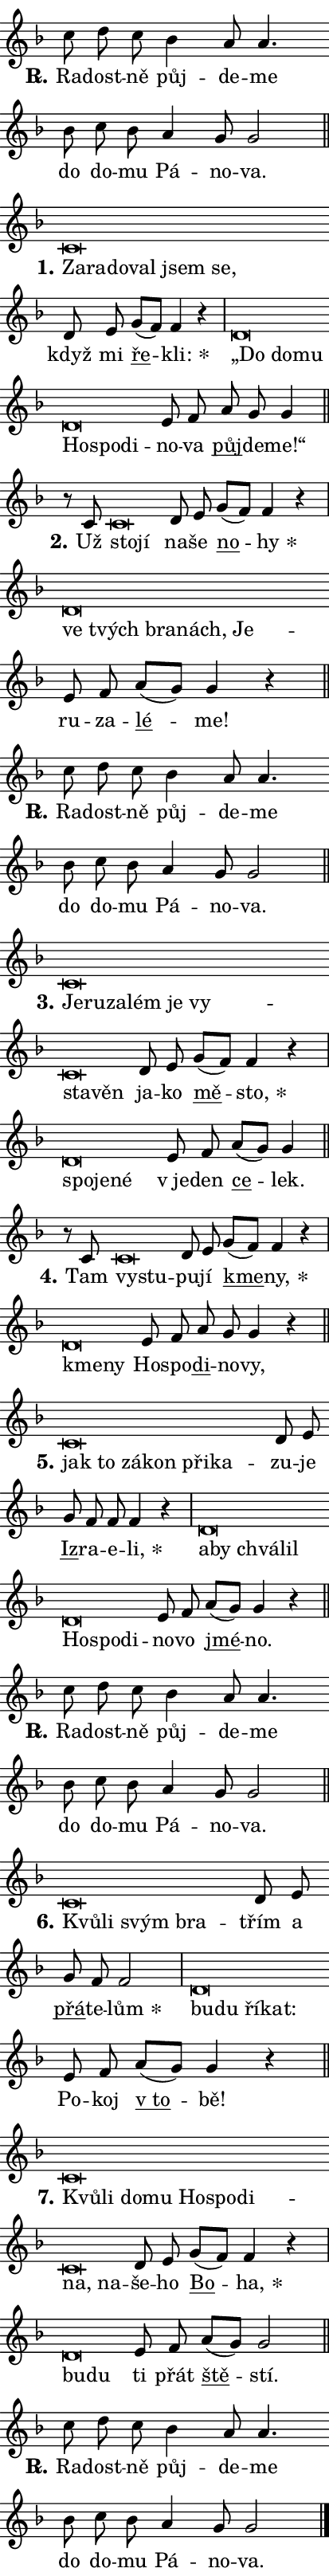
\version "2.22.1"
\header { tagline = "" }
\paper {
  indent = 0\cm
  top-margin = 0\cm
  right-margin = 0\cm
  bottom-margin = 0\cm
  left-margin = 0\cm
  paper-width = 7\cm
  page-breaking = #ly:one-page-breaking
  system-system-spacing.basic-distance = #11
  score-system-spacing.basic-distance = #11.3
  ragged-last = ##f
}


%% Author: Thomas Morley
%% https://lists.gnu.org/archive/html/lilypond-user/2020-05/msg00002.html
#(define (line-position grob)
"Returns position of @var[grob} in current system:
   @code{'start}, if at first time-step
   @code{'end}, if at last time-step
   @code{'middle} otherwise
"
  (let* ((col (ly:item-get-column grob))
         (ln (ly:grob-object col 'left-neighbor))
         (rn (ly:grob-object col 'right-neighbor))
         (col-to-check-left (if (ly:grob? ln) ln col))
         (col-to-check-right (if (ly:grob? rn) rn col))
         (break-dir-left
           (and
             (ly:grob-property col-to-check-left 'non-musical #f)
             (ly:item-break-dir col-to-check-left)))
         (break-dir-right
           (and
             (ly:grob-property col-to-check-right 'non-musical #f)
             (ly:item-break-dir col-to-check-right))))
        (cond ((eqv? 1 break-dir-left) 'start)
              ((eqv? -1 break-dir-right) 'end)
              (else 'middle))))

#(define (tranparent-at-line-position vctor)
  (lambda (grob)
  "Relying on @code{line-position} select the relevant enry from @var{vctor}.
Used to determine transparency,"
    (case (line-position grob)
      ((end) (not (vector-ref vctor 0)))
      ((middle) (not (vector-ref vctor 1)))
      ((start) (not (vector-ref vctor 2))))))

noteHeadBreakVisibility =
#(define-music-function (break-visibility)(vector?)
"Makes @code{NoteHead}s transparent relying on @var{break-visibility}"
#{
  \override NoteHead.transparent =
    #(tranparent-at-line-position break-visibility)
#})

#(define delete-ledgers-for-transparent-note-heads
  (lambda (grob)
    "Reads whether a @code{NoteHead} is transparent.
If so this @code{NoteHead} is removed from @code{'note-heads} from
@var{grob}, which is supposed to be @code{LedgerLineSpanner}.
As a result ledgers are not printed for this @code{NoteHead}"
    (let* ((nhds-array (ly:grob-object grob 'note-heads))
           (nhds-list
             (if (ly:grob-array? nhds-array)
                 (ly:grob-array->list nhds-array)
                 '()))
           ;; Relies on the transparent-property being done before
           ;; Staff.LedgerLineSpanner.after-line-breaking is executed.
           ;; This is fragile ...
           (to-keep
             (remove
               (lambda (nhd)
                 (ly:grob-property nhd 'transparent #f))
               nhds-list)))
      ;; TODO find a better method to iterate over grob-arrays, similiar
      ;; to filter/remove etc for lists
      ;; For now rebuilt from scratch
      (set! (ly:grob-object grob 'note-heads)  '())
      (for-each
        (lambda (nhd)
          (ly:pointer-group-interface::add-grob grob 'note-heads nhd))
        to-keep))))

hideNotes = {
  \noteHeadBreakVisibility #begin-of-line-visible
}
unHideNotes = {
  \noteHeadBreakVisibility #all-visible
}

% work-around for resetting accidentals
% https://lilypond.org/doc/v2.23/Documentation/notation/displaying-rhythms#unmetered-music
cadenzaMeasure = {
  \cadenzaOff
  \partial 1024 s1024
  \cadenzaOn
}

#(define-markup-command (accent layout props text) (markup?)
  "Underline accented syllable"
  (interpret-markup layout props
    #{\markup \override #'(offset . 4.3) \underline { #text }#}))

responsum = \markup \concat {
  "R" \hspace #-1.05 \path #0.1 #'((moveto 0 0.07) (lineto 0.9 0.8)) \hspace #0.05 "."
}

\layout {
    \context {
        \Staff
        \remove "Time_signature_engraver"
        \override LedgerLineSpanner.after-line-breaking = #delete-ledgers-for-transparent-note-heads
    }
    \context {
        \Voice {
            \override NoteHead.output-attributes = #'((class . "notehead"))
            \override Hairpin.height = #0.55
        }
    }
    \context {
        \Lyrics {
            \override StanzaNumber.output-attributes = #'((class . "stanzanumber"))
            \override LyricSpace.minimum-distance = #0.9
            \override LyricText.font-name = #"TeX Gyre Schola"
            \override LyricText.font-size = 1
            \override StanzaNumber.font-name = #"TeX Gyre Schola Bold"
            \override StanzaNumber.font-size = 1
        }
    }
}

% magnetic-lyrics.ily
%
%   written by
%     Jean Abou Samra <jean@abou-samra.fr>
%     Werner Lemberg <wl@gnu.org>
%
%   adapted by
%     Jiri Hon <jiri.hon@gmail.com>
%
% Version 2022-Apr-15

% https://www.mail-archive.com/lilypond-user@gnu.org/msg149350.html

#(define (Left_hyphen_pointer_engraver context)
   "Collect syllable-hyphen-syllable occurrences in lyrics and store
them in properties.  This engraver only looks to the left.  For
example, if the lyrics input is @code{foo -- bar}, it does the
following.

@itemize @bullet
@item
Set the @code{text} property of the @code{LyricHyphen} grob between
@q{foo} and @q{bar} to @code{foo}.

@item
Set the @code{left-hyphen} property of the @code{LyricText} grob with
text @q{foo} to the @code{LyricHyphen} grob between @q{foo} and
@q{bar}.
@end itemize

Use this auxiliary engraver in combination with the
@code{lyric-@/text::@/apply-@/magnetic-@/offset!} hook."
   (let ((hyphen #f)
         (text #f))
     (make-engraver
      (acknowledgers
       ((lyric-syllable-interface engraver grob source-engraver)
        (set! text grob)))
      (end-acknowledgers
       ((lyric-hyphen-interface engraver grob source-engraver)
        ;(when (not (grob::has-interface grob 'lyric-space-interface))
          (set! hyphen grob)));)
      ((stop-translation-timestep engraver)
       (when (and text hyphen)
         (ly:grob-set-object! text 'left-hyphen hyphen))
       (set! text #f)
       (set! hyphen #f)))))

#(define (lyric-text::apply-magnetic-offset! grob)
   "If the space between two syllables is less than the value in
property @code{LyricText@/.details@/.squash-threshold}, move the right
syllable to the left so that it gets concatenated with the left
syllable.

Use this function as a hook for
@code{LyricText@/.after-@/line-@/breaking} if the
@code{Left_@/hyphen_@/pointer_@/engraver} is active."
   (let ((hyphen (ly:grob-object grob 'left-hyphen #f)))
     (when hyphen
       (let ((left-text (ly:spanner-bound hyphen LEFT)))
         (when (grob::has-interface left-text 'lyric-syllable-interface)
           (let* ((common (ly:grob-common-refpoint grob left-text X))
                  (this-x-ext (ly:grob-extent grob common X))
                  (left-x-ext
                   (begin
                     ;; Trigger magnetism for left-text.
                     (ly:grob-property left-text 'after-line-breaking)
                     (ly:grob-extent left-text common X)))
                  ;; `delta` is the gap width between two syllables.
                  (delta (- (interval-start this-x-ext)
                            (interval-end left-x-ext)))
                  (details (ly:grob-property grob 'details))
                  (threshold (assoc-get 'squash-threshold details 0.2)))
             (when (< delta threshold)
               (let* (;; We have to manipulate the input text so that
                      ;; ligatures crossing syllable boundaries are not
                      ;; disabled.  For languages based on the Latin
                      ;; script this is essentially a beautification.
                      ;; However, for non-Western scripts it can be a
                      ;; necessity.
                      (lt (ly:grob-property left-text 'text))
                      (rt (ly:grob-property grob 'text))
                      (is-space (grob::has-interface hyphen 'lyric-space-interface))
                      (space (if is-space " " ""))
                      (space-markup (grob-interpret-markup grob " "))
                      (space-size (interval-length (ly:stencil-extent space-markup X)))
                      (extra-delta (if is-space space-size 0))
                      ;; Append new syllable.
                      (ltrt-space (if (and (string? lt) (string? rt))
                                (string-append lt space rt)
                                (make-concat-markup (list lt space rt))))
                      ;; Right-align `ltrt` to the right side.
                      (ltrt-space-markup (grob-interpret-markup
                               grob
                               (make-translate-markup
                                (cons (interval-length this-x-ext) 0)
                                (make-right-align-markup ltrt-space)))))
                 (begin
                   ;; Don't print `left-text`.
                   (ly:grob-set-property! left-text 'stencil #f)
                   ;; Set text and stencil (which holds all collected
                   ;; syllables so far) and shift it to the left.
                   (ly:grob-set-property! grob 'text ltrt-space)
                   (ly:grob-set-property! grob 'stencil ltrt-space-markup)
                   (ly:grob-translate-axis! grob (- (- delta extra-delta)) X))))))))))


#(define (lyric-hyphen::displace-bounds-first grob)
   ;; Make very sure this callback isn't triggered too early.
   (let ((left (ly:spanner-bound grob LEFT))
         (right (ly:spanner-bound grob RIGHT)))
     (ly:grob-property left 'after-line-breaking)
     (ly:grob-property right 'after-line-breaking)
     (ly:lyric-hyphen::print grob)))

squashThreshold = #0.4

\layout {
  \context {
    \Lyrics
    \consists #Left_hyphen_pointer_engraver
    \override LyricText.after-line-breaking =
      #lyric-text::apply-magnetic-offset!
    \override LyricHyphen.stencil = #lyric-hyphen::displace-bounds-first
    \override LyricText.details.squash-threshold = \squashThreshold
    \override LyricHyphen.minimum-distance = 0
    \override LyricHyphen.minimum-length = \squashThreshold
  }
}

squash = \override LyricText.details.squash-threshold = 9999
unSquash = \override LyricText.details.squash-threshold = \squashThreshold

left = \override LyricText.self-alignment-X = #LEFT
unLeft = \revert LyricText.self-alignment-X

starOffset = #(lambda (grob) 
                (let ((x_offset (ly:self-alignment-interface::aligned-on-x-parent grob)))
                  (if (= x_offset 0) 0 (+ x_offset 1.2))))

star = #(define-music-function (syllable)(string?)
"Append star separator at the end of a syllable"
#{
  \once \override LyricText.X-offset = #starOffset
  \lyricmode { \markup {
    #syllable
    \override #'((font-name . "TeX Gyre Schola Bold")) \hspace #0.2 \lower #0.65 \larger "*"
  } }
#})

starAccent = #(define-music-function (syllable)(string?)
"Append star separator at the end of a syllable and make accent"
#{
  \once \override LyricText.X-offset = #starOffset
  \lyricmode { \markup {
    \accent #syllable
    \override #'((font-name . "TeX Gyre Schola Bold")) \hspace #0.2 \lower #0.65 \larger "*"
  } }
#})

breath = #(define-music-function (syllable)(string?)
"Append breathing indicator at the end of a syllable"
#{
  \lyricmode { \markup { #syllable "+" } }
#})

optionalBreath = #(define-music-function (syllable)(string?)
"Append optional breathing indicator at the end of a syllable"
#{
  \lyricmode { \markup { #syllable "(+)" } }
#})


\score {
    <<
        \new Voice = "melody" { \cadenzaOn \key f \major \relative { c''8 d c bes4 a8 a4. \bar "" bes8 c bes a4 g8 g2 \cadenzaMeasure \bar "||" \break } }
        \new Lyrics \lyricsto "melody" { \lyricmode { \set stanza = \responsum
Ra -- dost -- ně půj -- de -- me do do -- mu Pá -- no -- va. } }
    >>
    \layout {}
}

\score {
    <<
        \new Voice = "melody" { \cadenzaOn \key f \major \relative { c'\breve*1/16 \hideNotes \breve*1/16 \bar "" \breve*1/16 \bar "" \breve*1/16 \bar "" \breve*1/16 \breve*1/16 \bar "" \unHideNotes d8 e \bar "" g[( f)] f4 r \cadenzaMeasure \bar "|" d\breve*1/16 \hideNotes \breve*1/16 \bar "" \breve*1/16 \bar "" \breve*1/16 \bar "" \breve*1/16 \breve*1/16 \bar "" \unHideNotes e8 f \bar "" a g g4 \cadenzaMeasure \bar "||" \break } }
        \new Lyrics \lyricsto "melody" { \lyricmode { \set stanza = "1."
\left Za -- \squash ra -- do -- val jsem se, \unLeft \unSquash když mi \markup \accent ře -- \star kli: \left „Do \squash do -- mu Ho -- spo -- di -- \unLeft \unSquash no -- va \markup \accent půj -- de -- me!“ } }
    >>
    \layout {}
}

\score {
    <<
        \new Voice = "melody" { \cadenzaOn \key f \major \relative { r8 c'8 c\breve*1/16 \hideNotes \breve*1/16 \bar "" \unHideNotes d8 e \bar "" g[( f)] f4 r \cadenzaMeasure \bar "|" d\breve*1/16 \hideNotes \breve*1/16 \bar "" \breve*1/16 \bar "" \breve*1/16 \breve*1/16 \bar "" \unHideNotes e8 f \bar "" a[( g)] g4 r \cadenzaMeasure \bar "||" \break } }
        \new Lyrics \lyricsto "melody" { \lyricmode { \set stanza = "2."
Už \left sto -- \squash jí \unLeft \unSquash na -- še \markup \accent no -- \star hy \left ve \squash tvých bra -- nách, Je -- \unLeft \unSquash ru -- za -- \markup \accent lé -- me! } }
    >>
    \layout {}
}

\score {
    <<
        \new Voice = "melody" { \cadenzaOn \key f \major \relative { c''8 d c bes4 a8 a4. \bar "" bes8 c bes a4 g8 g2 \cadenzaMeasure \bar "||" \break } }
        \new Lyrics \lyricsto "melody" { \lyricmode { \set stanza = \responsum
Ra -- dost -- ně půj -- de -- me do do -- mu Pá -- no -- va. } }
    >>
    \layout {}
}

\score {
    <<
        \new Voice = "melody" { \cadenzaOn \key f \major \relative { c'\breve*1/16 \hideNotes \breve*1/16 \bar "" \breve*1/16 \bar "" \breve*1/16 \bar "" \breve*1/16 \bar "" \breve*1/16 \bar "" \breve*1/16 \breve*1/16 \bar "" \unHideNotes d8 e \bar "" g[( f)] f4 r \cadenzaMeasure \bar "|" d\breve*1/16 \hideNotes \breve*1/16 \breve*1/16 \bar "" \unHideNotes e8 f \bar "" a[( g)] g4 \cadenzaMeasure \bar "||" \break } }
        \new Lyrics \lyricsto "melody" { \lyricmode { \set stanza = "3."
\left Je -- \squash ru -- za -- lém je vy -- sta -- věn \unLeft \unSquash ja -- ko \markup \accent mě -- \star sto, \left spo -- \squash je -- né \unLeft \unSquash "v je" -- den \markup \accent ce -- lek. } }
    >>
    \layout {}
}

\score {
    <<
        \new Voice = "melody" { \cadenzaOn \key f \major \relative { r8 c'8 c\breve*1/16 \hideNotes \breve*1/16 \bar "" \unHideNotes d8 e \bar "" g[( f)] f4 r \cadenzaMeasure \bar "|" d\breve*1/16 \hideNotes \breve*1/16 \bar "" \unHideNotes e8 f \bar "" a g g4 r \cadenzaMeasure \bar "||" \break } }
        \new Lyrics \lyricsto "melody" { \lyricmode { \set stanza = "4."
Tam \left vy -- \squash stu -- \unLeft \unSquash pu -- jí \markup \accent kme -- \star ny, \left kme -- \squash ny \unLeft \unSquash Ho -- spo -- \markup \accent di -- no -- vy, } }
    >>
    \layout {}
}

\score {
    <<
        \new Voice = "melody" { \cadenzaOn \key f \major \relative { c'\breve*1/16 \hideNotes \breve*1/16 \bar "" \breve*1/16 \bar "" \breve*1/16 \bar "" \breve*1/16 \breve*1/16 \bar "" \unHideNotes d8 e \bar "" g f f f4 r \cadenzaMeasure \bar "|" d\breve*1/16 \hideNotes \breve*1/16 \bar "" \breve*1/16 \bar "" \breve*1/16 \bar "" \breve*1/16 \bar "" \breve*1/16 \breve*1/16 \bar "" \unHideNotes e8 f \bar "" a[( g)] g4 r \cadenzaMeasure \bar "||" \break } }
        \new Lyrics \lyricsto "melody" { \lyricmode { \set stanza = "5."
\left jak \squash to zá -- kon při -- ka -- \unLeft \unSquash zu -- je \markup \accent Iz -- ra -- e -- \star li, \left a -- \squash by chvá -- lil Ho -- spo -- di -- \unLeft \unSquash no -- vo \markup \accent jmé -- no. } }
    >>
    \layout {}
}

\score {
    <<
        \new Voice = "melody" { \cadenzaOn \key f \major \relative { c''8 d c bes4 a8 a4. \bar "" bes8 c bes a4 g8 g2 \cadenzaMeasure \bar "||" \break } }
        \new Lyrics \lyricsto "melody" { \lyricmode { \set stanza = \responsum
Ra -- dost -- ně půj -- de -- me do do -- mu Pá -- no -- va. } }
    >>
    \layout {}
}

\score {
    <<
        \new Voice = "melody" { \cadenzaOn \key f \major \relative { c'\breve*1/16 \hideNotes \breve*1/16 \bar "" \breve*1/16 \breve*1/16 \bar "" \unHideNotes d8 e \bar "" g f f2 \cadenzaMeasure \bar "|" d\breve*1/16 \hideNotes \breve*1/16 \bar "" \breve*1/16 \breve*1/16 \bar "" \unHideNotes e8 f \bar "" a[( g)] g4 r \cadenzaMeasure \bar "||" \break } }
        \new Lyrics \lyricsto "melody" { \lyricmode { \set stanza = "6."
\left Kvů -- \squash li svým bra -- \unLeft \unSquash třím a \markup \accent přá -- te -- \star lům \left bu -- \squash du ří -- kat: \unLeft \unSquash Po -- koj \markup \accent "v to" -- bě! } }
    >>
    \layout {}
}

\score {
    <<
        \new Voice = "melody" { \cadenzaOn \key f \major \relative { c'\breve*1/16 \hideNotes \breve*1/16 \bar "" \breve*1/16 \bar "" \breve*1/16 \bar "" \breve*1/16 \bar "" \breve*1/16 \bar "" \breve*1/16 \bar "" \breve*1/16 \breve*1/16 \bar "" \unHideNotes d8 e \bar "" g[( f)] f4 r \cadenzaMeasure \bar "|" d\breve*1/16 \hideNotes \breve*1/16 \bar "" \unHideNotes e8 f \bar "" a[( g)] g2 \cadenzaMeasure \bar "||" \break } }
        \new Lyrics \lyricsto "melody" { \lyricmode { \set stanza = "7."
\left Kvů -- \squash li do -- mu Ho -- spo -- di -- na, na -- \unLeft \unSquash še -- ho \markup \accent Bo -- \star ha, \left bu -- \squash du \unLeft \unSquash ti přát \markup \accent ště -- stí. } }
    >>
    \layout {}
}

\score {
    <<
        \new Voice = "melody" { \cadenzaOn \key f \major \relative { c''8 d c bes4 a8 a4. \bar "" bes8 c bes a4 g8 g2 \cadenzaMeasure \bar "||" \break } \bar "|." }
        \new Lyrics \lyricsto "melody" { \lyricmode { \set stanza = \responsum
Ra -- dost -- ně půj -- de -- me do do -- mu Pá -- no -- va. } }
    >>
    \layout {}
}
